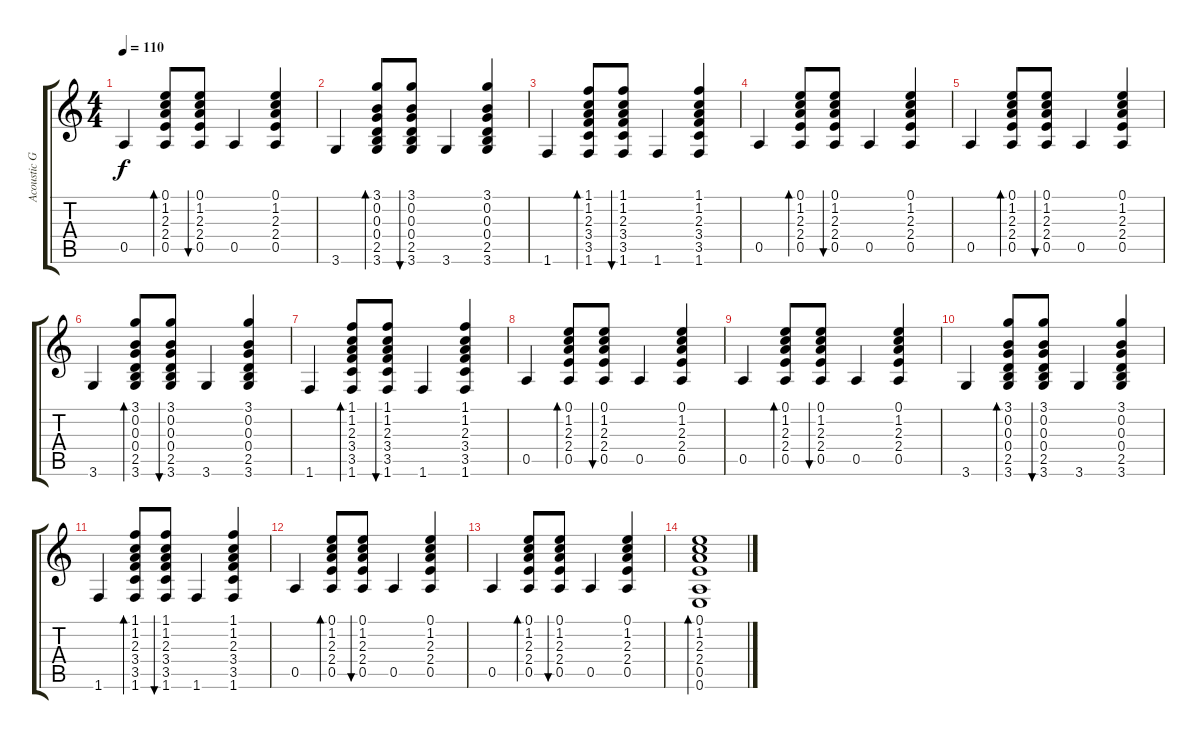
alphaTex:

\track ("Acoustic Guitar" "Acoustic G") {instrument acousticguitarnylon}
\staff {score tabs}
\tuning (E4 B3 G3 D3 A2 E2) {hide}
\ts (4 4)
\tempo 110
\clef g2
\ks c
0.5.4{dy f} (0.1 1.2 2.3 2.4 0.5).8{bd 30} (0.1 1.2 2.3 2.4 0.5).8{bu 30} 0.5.4 (0.1 1.2 2.3 2.4 0.5).4 |
3.6.4 (3.1 0.2 0.3 0.4 2.5 3.6).8{bd 30} (3.1 0.2 0.3 0.4 2.5 3.6).8{bu 30} 3.6.4 (3.1 0.2 0.3 0.4 2.5 3.6).4 |
1.6.4 (1.1 1.2 2.3 3.4 3.5 1.6).8{bd 30} (1.1 1.2 2.3 3.4 3.5 1.6).8{bu 30} 1.6.4 (1.1 1.2 2.3 3.4 3.5 1.6).4 |
0.5.4 (0.1 1.2 2.3 2.4 0.5).8{bd 30} (0.1 1.2 2.3 2.4 0.5).8{bu 30} 0.5.4 (0.1 1.2 2.3 2.4 0.5).4 |
0.5.4 (0.1 1.2 2.3 2.4 0.5).8{bd 30} (0.1 1.2 2.3 2.4 0.5).8{bu 30} 0.5.4 (0.1 1.2 2.3 2.4 0.5).4 |
3.6.4 (3.1 0.2 0.3 0.4 2.5 3.6).8{bd 30} (3.1 0.2 0.3 0.4 2.5 3.6).8{bu 30} 3.6.4 (3.1 0.2 0.3 0.4 2.5 3.6).4 |
1.6.4 (1.1 1.2 2.3 3.4 3.5 1.6).8{bd 30} (1.1 1.2 2.3 3.4 3.5 1.6).8{bu 30} 1.6.4 (1.1 1.2 2.3 3.4 3.5 1.6).4 |
0.5.4 (0.1 1.2 2.3 2.4 0.5).8{bd 30} (0.1 1.2 2.3 2.4 0.5).8{bu 30} 0.5.4 (0.1 1.2 2.3 2.4 0.5).4 |
0.5.4 (0.1 1.2 2.3 2.4 0.5).8{bd 30} (0.1 1.2 2.3 2.4 0.5).8{bu 30} 0.5.4 (0.1 1.2 2.3 2.4 0.5).4 |
3.6.4 (3.1 0.2 0.3 0.4 2.5 3.6).8{bd 30} (3.1 0.2 0.3 0.4 2.5 3.6).8{bu 30} 3.6.4 (3.1 0.2 0.3 0.4 2.5 3.6).4 |
1.6.4 (1.1 1.2 2.3 3.4 3.5 1.6).8{bd 30} (1.1 1.2 2.3 3.4 3.5 1.6).8{bu 30} 1.6.4 (1.1 1.2 2.3 3.4 3.5 1.6).4 |
0.5.4 (0.1 1.2 2.3 2.4 0.5).8{bd 30} (0.1 1.2 2.3 2.4 0.5).8{bu 30} 0.5.4 (0.1 1.2 2.3 2.4 0.5).4 |
0.5.4 (0.1 1.2 2.3 2.4 0.5).8{bd 30} (0.1 1.2 2.3 2.4 0.5).8{bu 30} 0.5.4 (0.1 1.2 2.3 2.4 0.5).4 |
(0.1 1.2 2.3 2.4 0.5 0.6).1{bd 480}
